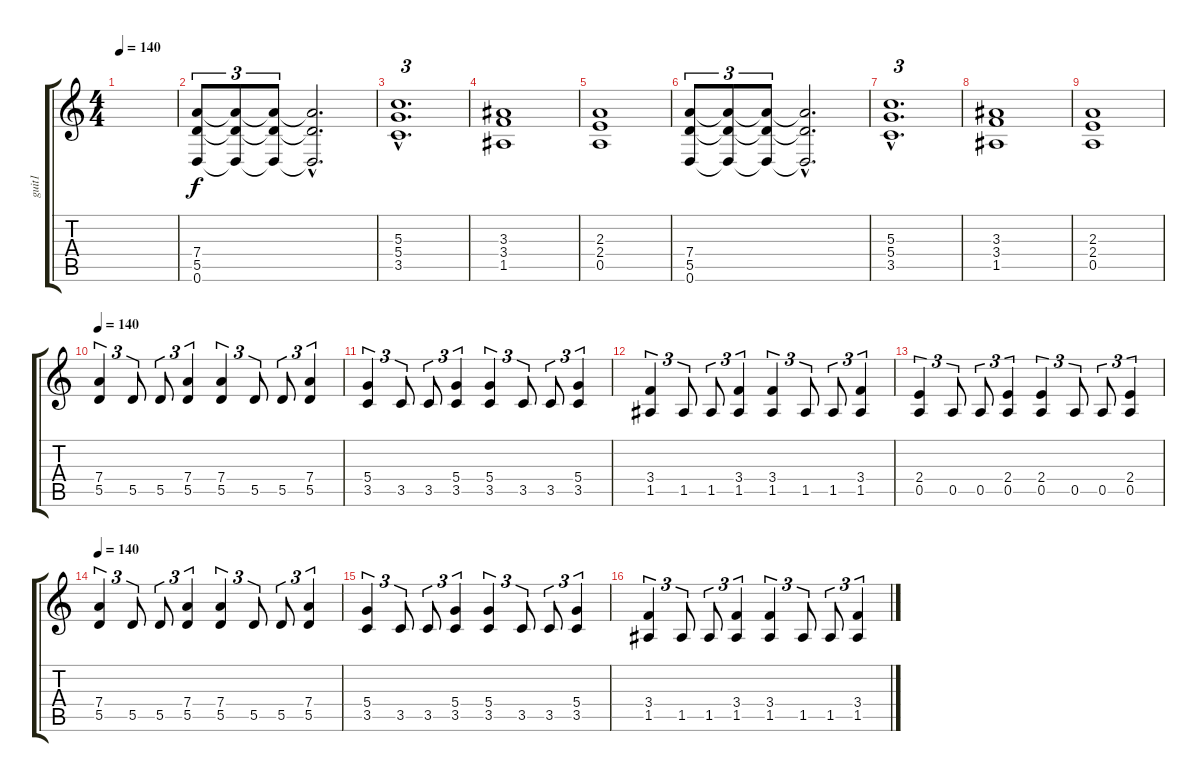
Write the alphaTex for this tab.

\track ("guit1" "guit1") {instrument distortionguitar}
\staff {score tabs}
\tuning (E4 B3 G3 D3 A2 D2) {hide}
\ts (4 4)
\tempo 140
\clef g2
\ks c
|
(7.4 5.5 0.6).8{tu (3 2)} (7.4{t} 5.5{t} 0.6{t}).8{tu (3 2)} (7.4{t} 5.5{t} 0.6{t}).8{tu (3 2)} (7.4{hac t} 5.5{hac t} 0.6{hac t}).2{d} |
(5.3{hac} 5.4{hac} 3.5{hac}).1{d tu (3 2)} |
(3.3 3.4 1.5).1 |
(2.3 2.4 0.5).1 |
(7.4 5.5 0.6).8{tu (3 2)} (7.4{t} 5.5{t} 0.6{t}).8{tu (3 2)} (7.4{t} 5.5{t} 0.6{t}).8{tu (3 2)} (7.4{hac t} 5.5{hac t} 0.6{hac t}).2{d} |
(5.3{hac} 5.4{hac} 3.5{hac}).1{d tu (3 2)} |
(3.3 3.4 1.5).1 |
(2.3 2.4 0.5).1 |
\tempo 140
(7.4 5.5).4{tu (3 2)} 5.5.8{tu (3 2)} 5.5.8{tu (3 2)} (7.4 5.5).4{tu (3 2)} (7.4 5.5).4{tu (3 2)} 5.5.8{tu (3 2)} 5.5.8{tu (3 2)} (7.4 5.5).4{tu (3 2)} |
(5.4 3.5).4{tu (3 2)} 3.5.8{tu (3 2)} 3.5.8{tu (3 2)} (5.4 3.5).4{tu (3 2)} (5.4 3.5).4{tu (3 2)} 3.5.8{tu (3 2)} 3.5.8{tu (3 2)} (5.4 3.5).4{tu (3 2)} |
(3.4 1.5).4{tu (3 2)} 1.5.8{tu (3 2)} 1.5.8{tu (3 2)} (3.4 1.5).4{tu (3 2)} (3.4 1.5).4{tu (3 2)} 1.5.8{tu (3 2)} 1.5.8{tu (3 2)} (3.4 1.5).4{tu (3 2)} |
(2.4 0.5).4{tu (3 2)} 0.5.8{tu (3 2)} 0.5.8{tu (3 2)} (2.4 0.5).4{tu (3 2)} (2.4 0.5).4{tu (3 2)} 0.5.8{tu (3 2)} 0.5.8{tu (3 2)} (2.4 0.5).4{tu (3 2)} |
\tempo 140
(7.4 5.5).4{tu (3 2)} 5.5.8{tu (3 2)} 5.5.8{tu (3 2)} (7.4 5.5).4{tu (3 2)} (7.4 5.5).4{tu (3 2)} 5.5.8{tu (3 2)} 5.5.8{tu (3 2)} (7.4 5.5).4{tu (3 2)} |
(5.4 3.5).4{tu (3 2)} 3.5.8{tu (3 2)} 3.5.8{tu (3 2)} (5.4 3.5).4{tu (3 2)} (5.4 3.5).4{tu (3 2)} 3.5.8{tu (3 2)} 3.5.8{tu (3 2)} (5.4 3.5).4{tu (3 2)} |
(3.4 1.5).4{tu (3 2)} 1.5.8{tu (3 2)} 1.5.8{tu (3 2)} (3.4 1.5).4{tu (3 2)} (3.4 1.5).4{tu (3 2)} 1.5.8{tu (3 2)} 1.5.8{tu (3 2)} (3.4 1.5).4{tu (3 2)}
